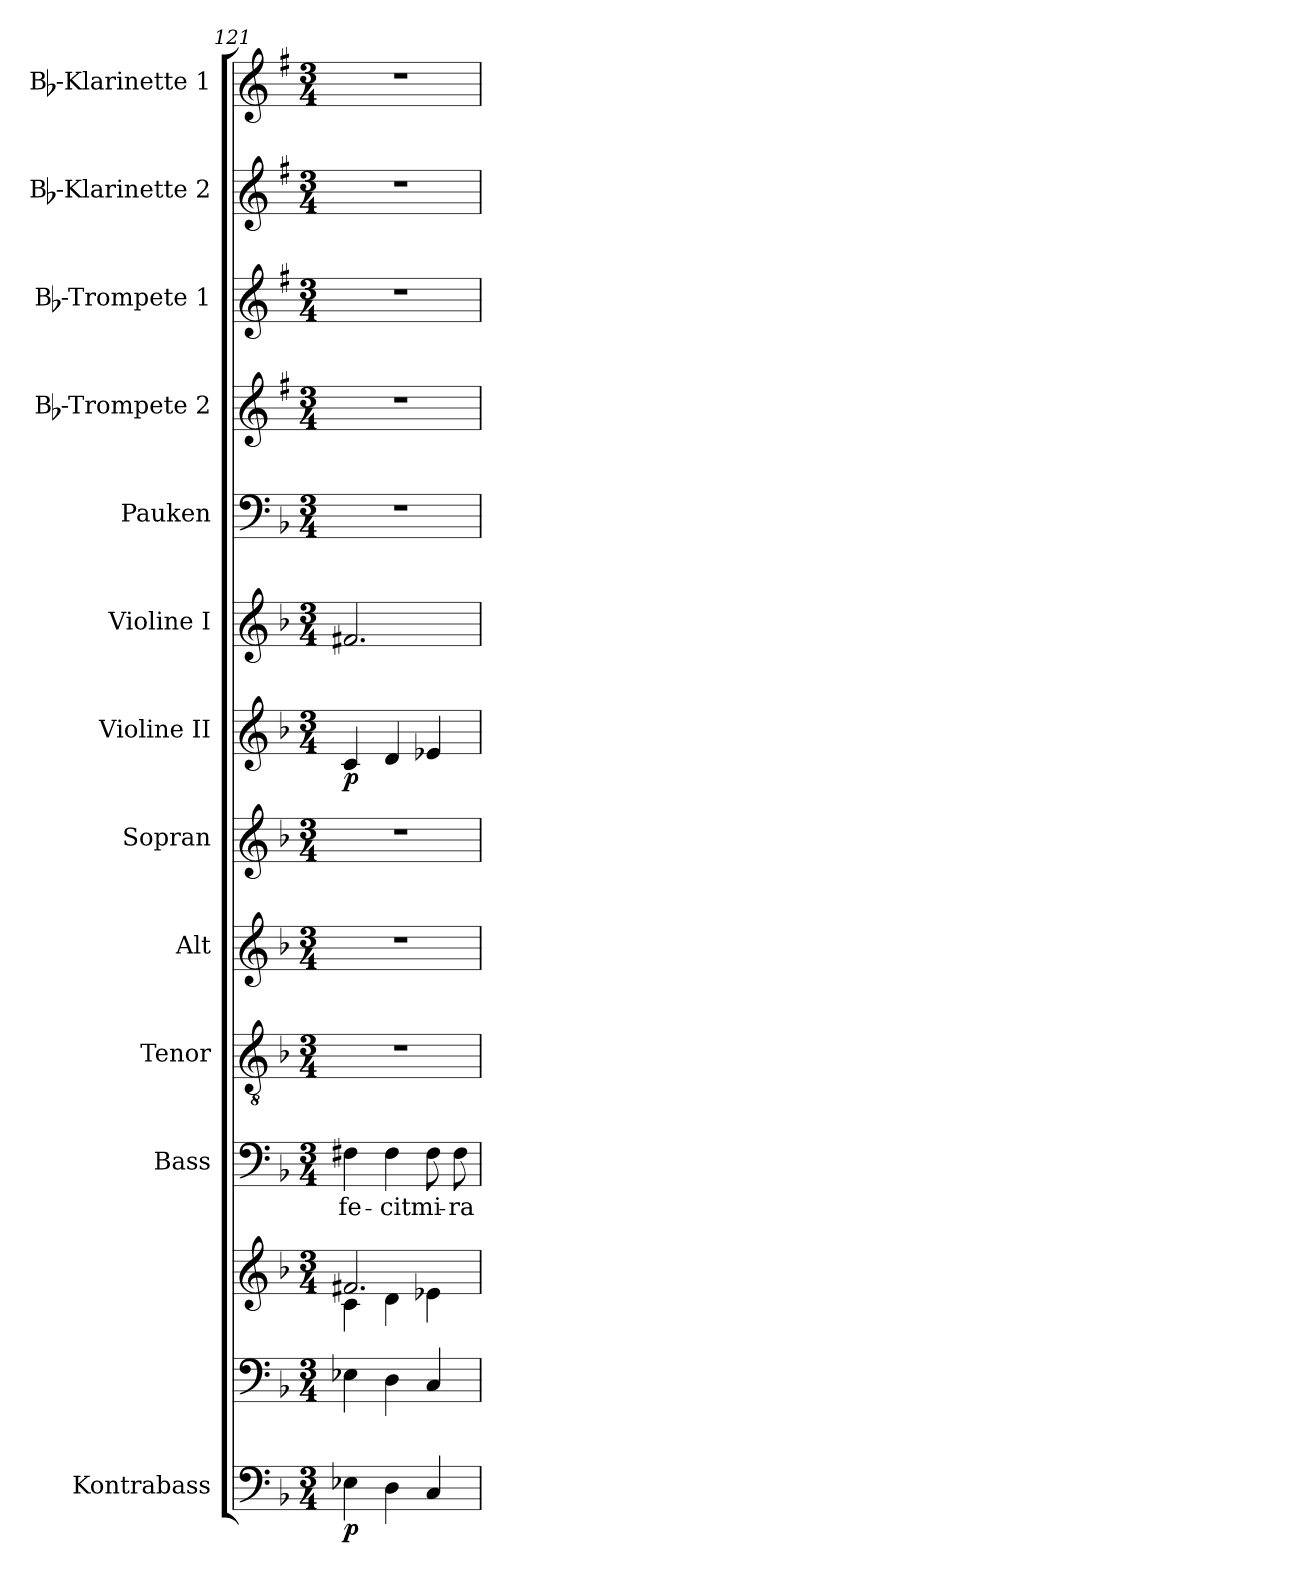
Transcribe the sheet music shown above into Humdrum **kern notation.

**kern	**dynam	**kern	**kern	**kern	**text	**kern	**kern	**kern	**kern	**dynam	**kern	**kern	**kern	**kern	**kern	**kern
*part13	*part13	*part12	*part12	*part11	*part11	*part10	*part9	*part8	*part7	*part7	*part6	*part5	*part4	*part3	*part2	*part1
*staff14	*staff14	*staff13	*staff12	*staff11	*staff11	*staff10	*staff9	*staff8	*staff7	*staff7	*staff6	*staff5	*staff4	*staff3	*staff2	*staff1
*I"Kontrabass	*	*	*	*I"Bass	*	*I"Tenor	*I"Alt	*I"Sopran	*I"Violine II	*	*I"Violine I	*I"Pauken	*I"Bb-Trompete 2	*I"Bb-Trompete 1	*I"Bb-Klarinette 2	*I"Bb-Klarinette 1
*I'Kb.	*	*	*	*I'B.	*	*I'T.	*I'A.	*I'S.	*I'Vl. II	*	*I'Vl. I	*I'Pk.	*I'Bb Trp. 2	*I'Bb Trp. 1	*I'Bb Kl. 2	*I'Bb Kl. 1
*clefF4	*	*clefF4	*clefG2	*clefF4	*	*clefGv2	*clefG2	*clefG2	*clefG2	*	*clefG2	*clefF4	*clefG2	*clefG2	*clefG2	*clefG2
*ITrd7c12	*	*	*	*	*	*	*	*	*	*	*	*	*ITrd1c2	*ITrd1c2	*ITrd1c2	*ITrd1c2
*k[b-]	*	*k[b-]	*k[b-]	*k[b-]	*	*k[b-]	*k[b-]	*k[b-]	*k[b-]	*	*k[b-]	*k[b-]	*k[b-]	*k[b-]	*k[b-]	*k[b-]
*F:	*	*F:	*F:	*F:	*	*F:	*F:	*F:	*F:	*	*F:	*F:	*F:	*F:	*F:	*F:
*M3/4	*	*M3/4	*M3/4	*M3/4	*	*M3/4	*M3/4	*M3/4	*M3/4	*	*M3/4	*M3/4	*M3/4	*M3/4	*M3/4	*M3/4
=121	=121	=121	=121	=121	=121	=121	=121	=121	=121	=121	=121	=121	=121	=121	=121	=121
*	*	*	*^	*	*	*	*	*	*	*	*	*	*	*	*	*
!	!LO:DY:b	!	!	!	!	!LO:LY:b	!	!	!	!	!LO:DY:b	!	!	!	!	!	!
4EE-X\	p	4E-X\	2.f#X/	4c\	4F#X\	fe-	2.r	2.r	2.r	4c/	p	2.f#X/	2.r	2.r	2.r	2.r	2.r
!	!	!	!	!	!	!LO:LY:b	!	!	!	!	!	!	!	!	!	!	!
4DD\	.	4D\	.	4d\	4F#\	-cit	.	.	.	4d/	.	.	.	.	.	.	.
!	!	!	!	!	!	!LO:LY:b	!	!	!	!	!	!	!	!	!	!	!
4CC/	.	4C/	.	4e-X\	8F#\	mi-	.	.	.	4e-X/	.	.	.	.	.	.	.
!	!	!	!	!	!	!LO:LY:b	!	!	!	!	!	!	!	!	!	!	!
.	.	.	.	.	8F#\	-ra-	.	.	.	.	.	.	.	.	.	.	.
*	*	*	*v	*v	*	*	*	*	*	*	*	*	*	*	*	*	*
=	=	=	=	=	=	=	=	=	=	=	=	=	=	=	=	=
*-	*-	*-	*-	*-	*-	*-	*-	*-	*-	*-	*-	*-	*-	*-	*-	*-
